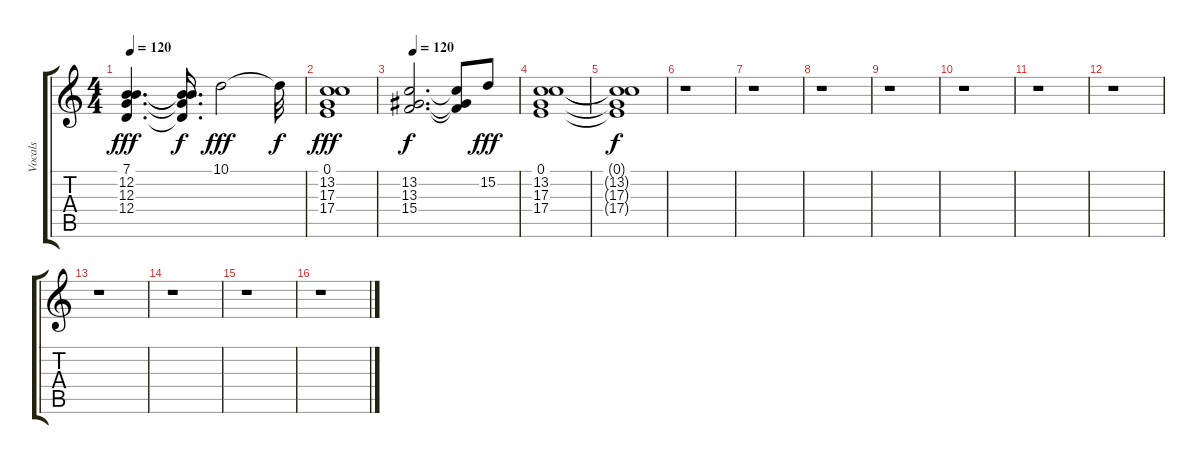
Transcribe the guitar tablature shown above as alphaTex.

\track ("Vocals" "Vocals") {instrument voiceoohs}
\staff {score tabs}
\tuning (E4 B3 G3 D3 A2 E2) {hide}
\ts (4 4)
\tempo 120
\clef g2
\ks c
(7.1 12.2 12.3 12.4).4{d dy fff} (7.1{t} 12.2{t} 12.3{t} 12.4{t}).16{d dy f} 10.1.2{dy fff} 10.1{t}.32{dy f} |
(0.1 13.2 17.3 17.4).1{dy fff} |
\tempo 120
(13.2 13.3 15.4).2{d dy f} (13.2{t} 13.3{t} 15.4{t}).8 15.2.8{dy fff} |
(0.1 13.2 17.3 17.4).1 |
(0.1{t} 13.2{t} 17.3{t} 17.4{t}).1{dy f} |
r.1 |
r.1 |
r.1 |
r.1 |
r.1 |
r.1 |
r.1 |
r.1 |
r.1 |
r.1 |
r.1
